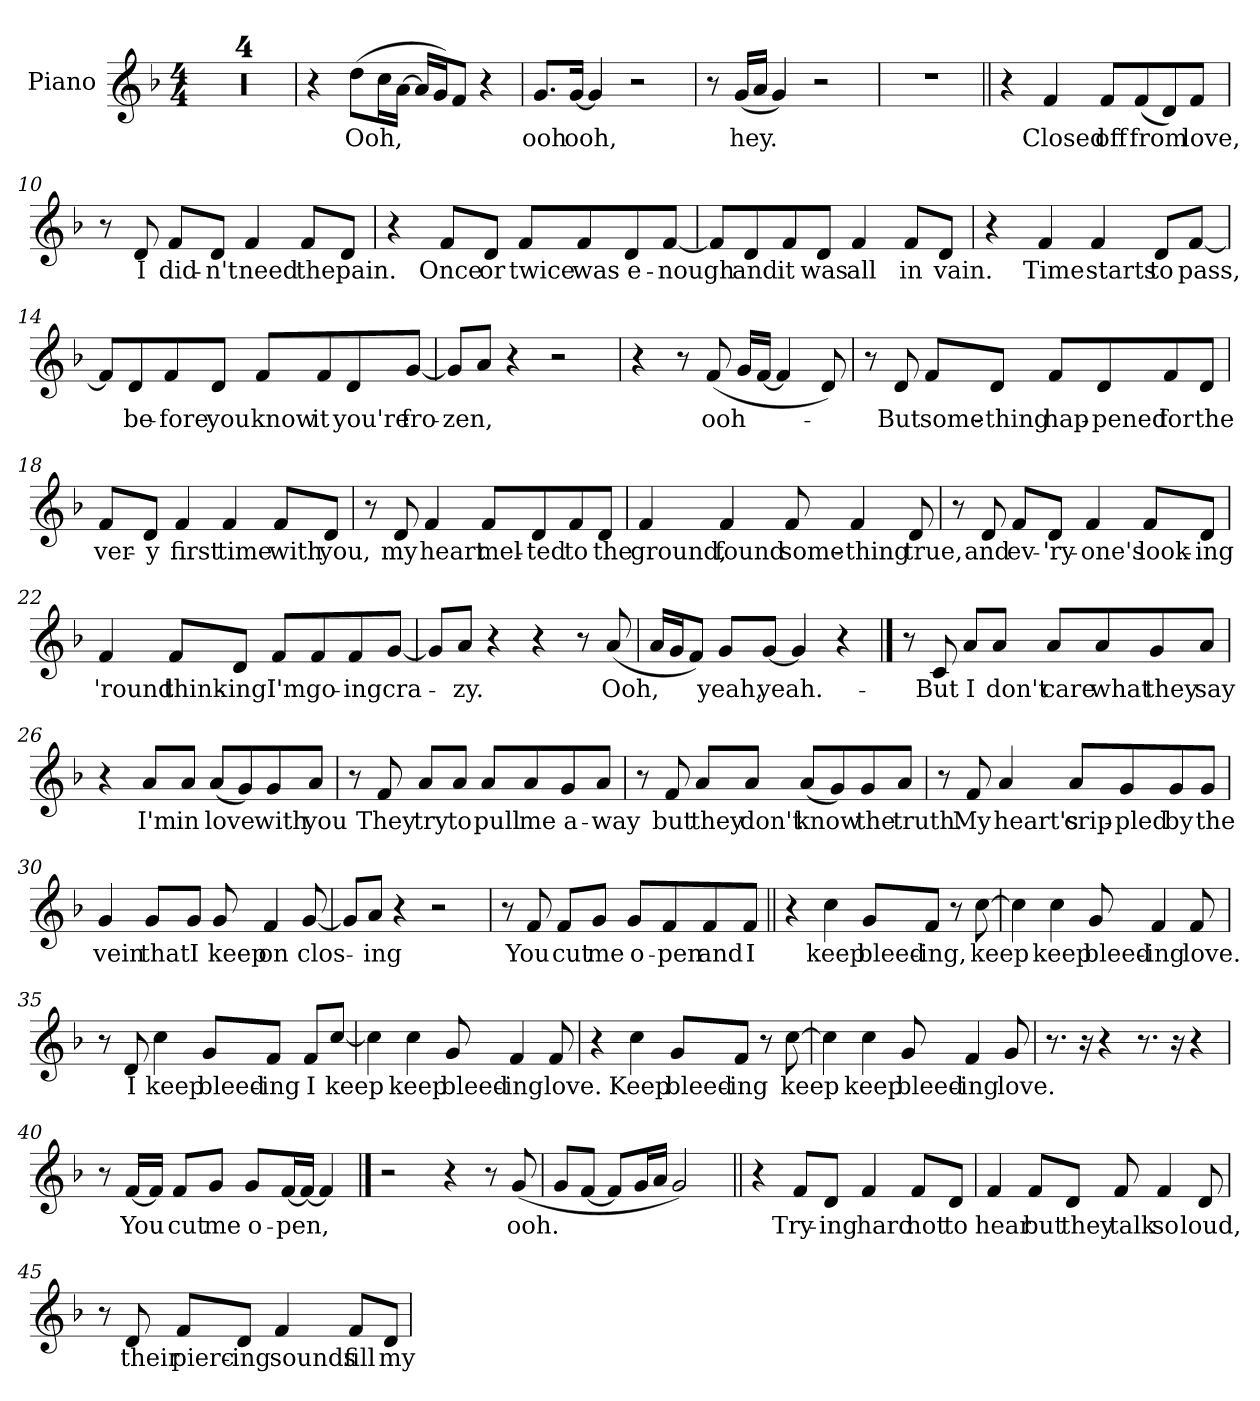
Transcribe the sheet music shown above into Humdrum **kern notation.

**kern	**text
*part1	*part1
*staff1	*staff1
*I"Piano	*
*I'Pno	*
*clefG2	*
*k[b-]	*
*F:	*
*M4/4	*
=1	=1
1r	.
=2	=2
1r	.
=3	=3
1r	.
=4	=4
1r	.
=5	=5
4r	.
(8dd\L	Ooh,
16cc\	.
[16a\J	.
16a/L]	.
16g/)	.
8f/J	.
4r	.
=6	=6
8.g/L	ooh
[16g/J	ooh,
4g/]	.
2r	.
=7	=7
8r	.
(16g/L	hey.
16a/J	.
4g/)	.
2r	.
=8	=8
1r	.
=9||	=9||
4r	.
4f/	Closed
8f/L	off
(8f/	from
8d/)	.
8f/J	love,
=10	=10
8r	.
8d/	I
8f/L	did-
8d/J	-n't
4f/	need
8f/L	the
8d/J	pain.
=11	=11
4r	.
8f/L	Once
8d/J	or
8f/L	twice
8f/	was
8d/	e-
[8f/J	-nough
=12	=12
8f/L]	.
8d/	and
8f/	it
8d/J	was
4f/	all
8f/L	in
8d/J	vain.
=13	=13
4r	.
4f/	Time
4f/	starts
8d/L	to
[8f/J	pass,
=14	=14
8f/L]	.
8d/	be-
8f/	-fore
8d/J	you
8f/L	know
8f/	it
8d/	you're
[8g/J	fro-
=15	=15
8g/L]	-zen,
8a/J	.
4r	.
2r	.
=16	=16
4r	.
8r	.
(8f/	ooh-
16g/L	.
[16f/J	.
4f/]	.
8d/)	.
=17	=17
8r	.
8d/	But
8f/L	some-
8d/J	-thing
8f/L	hap-
8d/	-pened
8f/	for
8d/J	the
=18	=18
8f/L	ver-
8d/J	-y
4f/	first
4f/	time
8f/L	with
8d/J	you,
=19	=19
8r	.
8d/	my
4f/	heart
8f/L	mel-
8d/	-ted
8f/	to
8d/J	the
=20	=20
4f/	ground,
4f/	found
8f/	some-
4f/	-thing
8d/	true,
=21	=21
8r	.
8d/	and
8f/L	ev-
8d/J	-'ry-
4f/	-one's
8f/L	look-
8d/J	ing
=22	=22
4f/	'round
8f/L	think-
8d/J	-ing
8f/L	I'm
8f/	go-
8f/	-ing
[8g/J	cra-
=23	=23
8g/L]	.
8a/J	-zy.
4r	.
4r	.
8r	.
(8a/	Ooh,
=24	=24
16a/L	.
16g/	.
8f/J)	.
8g/L	yeah,
[8g/J	yeah.-
4g/]	.
4r	.
==25	==25
8r	.
8c/	But
8a/L	I
8a/J	don't
8a/L	care
8a/	what
8g/	they
8a/J	say
=26	=26
4r	.
8a/L	I'm
8a/J	in
(8a/L	love
8g/)	.
8g/	with
8a/J	you
=27	=27
8r	.
8f/	They
8a/L	try
8a/J	to
8a/L	pull
8a/	me
8g/	a-
8a/J	-way
=28	=28
8r	.
8f/	but
8a/L	they
8a/J	don't
(8a/L	know
8g/)	.
8g/	the
8a/J	truth.
=29	=29
8r	.
8f/	My
4a/	heart's
8a/L	crip-
8g/	-pled
8g/	by
8g/J	the
=30	=30
4g/	vein
8g/L	that
8g/J	I
8g/	keep
4f/	on
[8g/	clos-
=31	=31
8g/L]	.
8a/J	ing
4r	.
2r	.
=32	=32
8r	.
8f/	You
8f/L	cut
8g/J	me
8g/L	o-
8f/	-pen
8f/	and
8f/J	I
!!LO:LB:g=z
=33||	=33||
4r	.
4cc\	keep
8g/L	bleed-
8f/J	-ing,
8r	.
[8cc\	keep
=34	=34
4cc\]	.
4cc\	keep
8g/	bleed-
4f/	-ing
8f/	love.
=35	=35
8r	.
8d/	I
4cc\	keep
8g/L	bleed-
8f/J	-ing
8f/L	I
[8cc/J	keep
=36	=36
4cc\]	.
4cc\	keep
8g/	bleed-
4f/	-ing
8f/	love.
=37	=37
4r	.
4cc\	Keep
8g/L	bleed-
8f/J	-ing
8r	.
[8cc\	keep
=38	=38
4cc\]	.
4cc\	keep
8g/	bleed-
4f/	-ing
8g/	love.
=39	=39
8.r	.
16r	.
4r	.
8.r	.
16r	.
4r	.
=40	=40
8r	.
[16f/L	You
16f/J]	.
8f/L	cut
8g/J	me
8g/L	o-
[16f/	-pen,
16f/J_	.
4f/]	.
==41	==41
2r	.
4r	.
8r	.
(8g/	ooh.
=42	=42
8g/L	.
[8f/J	.
8f/L]	.
16g/	.
16a/J	.
2g/)	.
=43||	=43||
4r	.
8f/L	Try-
8d/J	-ing
4f/	hard
8f/L	not
8d/J	to
=44	=44
4f/	hear
8f/L	but
8d/J	they
8f/	talk
4f/	so
8d/	loud,
=45	=45
8r	.
8d/	their
8f/L	pierc-
8d/J	-ing
4f/	sounds
8f/L	fill
8d/J	my
=	=
*-	*-
